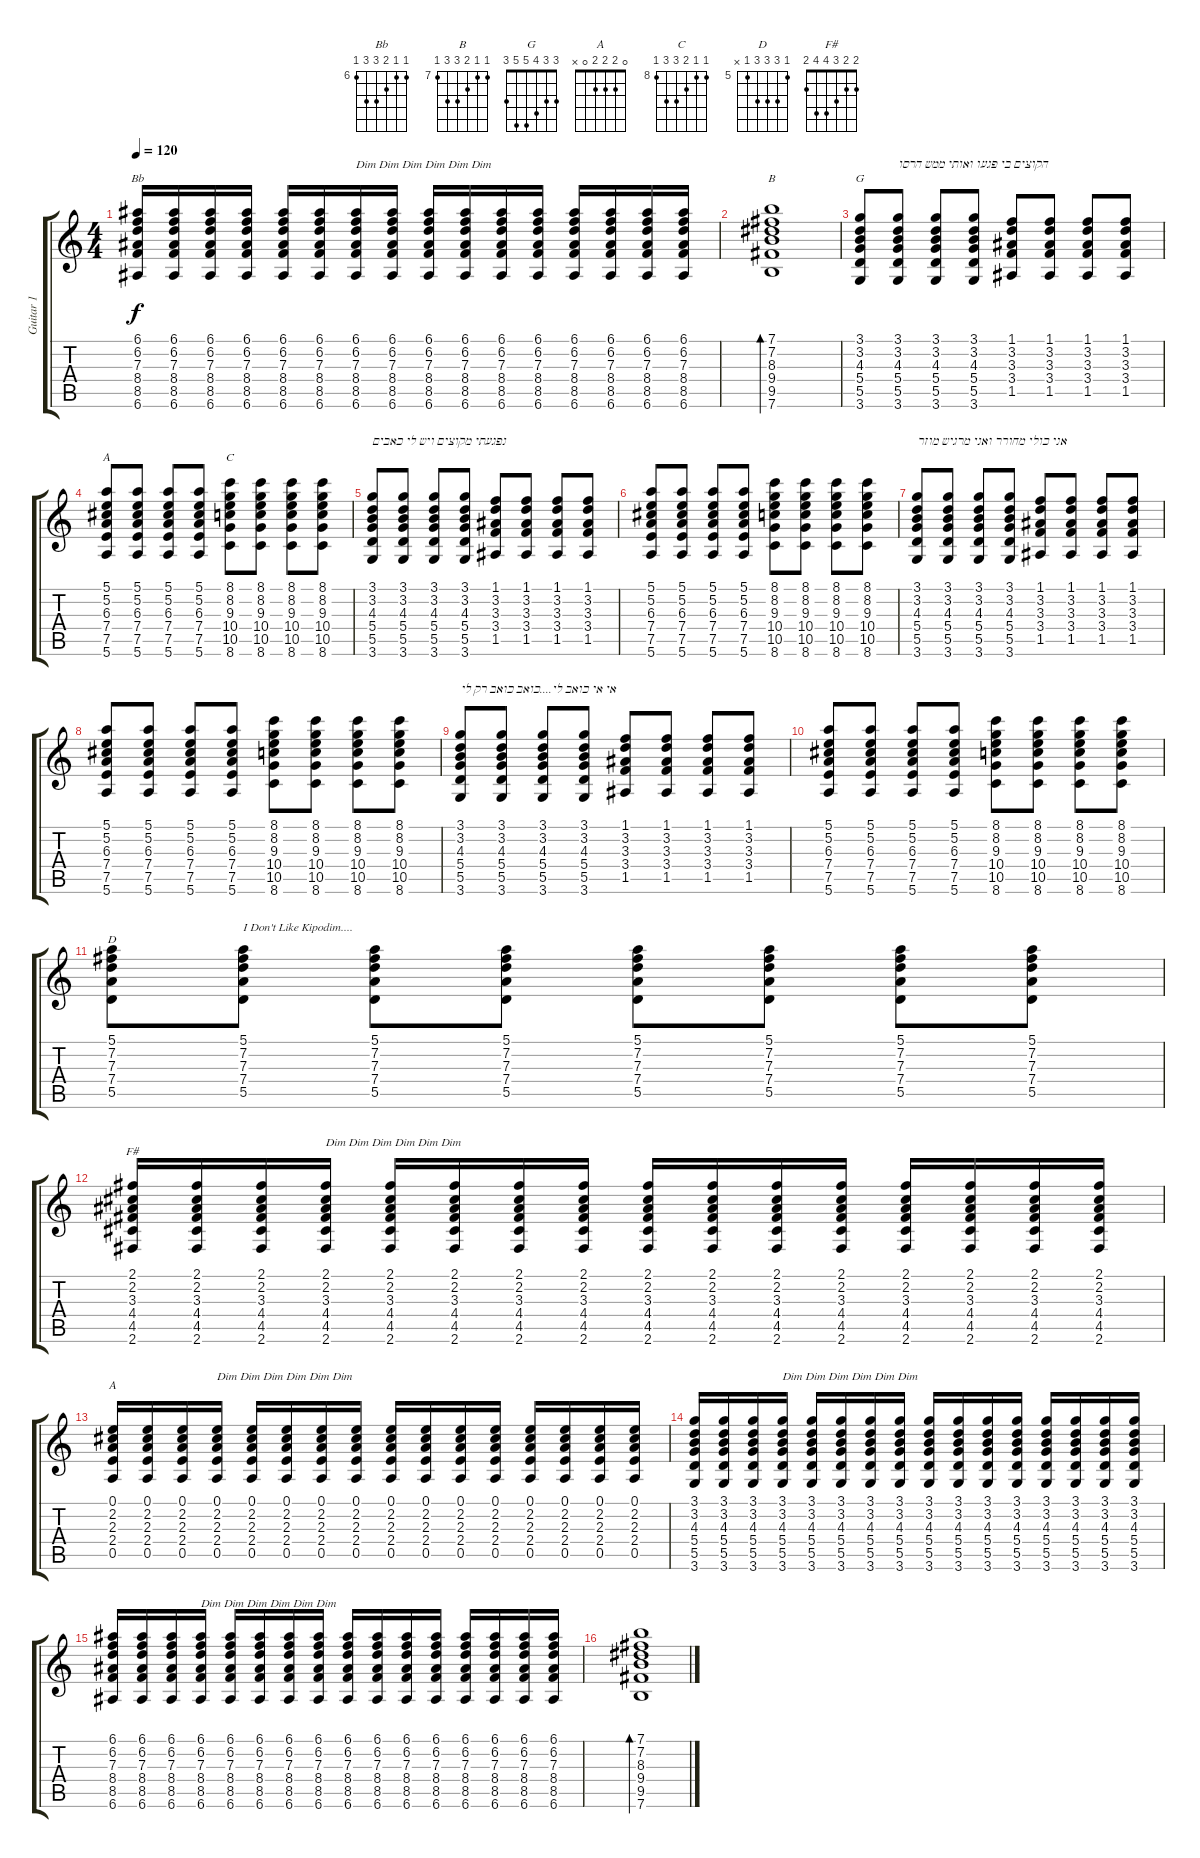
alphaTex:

\track ("Guitar 1" "Guitar 1") {instrument distortionguitar}
\staff {score tabs}
\tuning (E4 B3 G3 D3 A2 E2) {hide}
\chord ("Bb" 6 6 7 8 8 6) {firstfret 6}
\chord ("B" 7 7 8 9 9 7) {firstfret 7}
\chord ("G" 3 3 4 5 5 3)
\chord ("A" 5 5 6 7 7 5) {firstfret 5}
\chord ("C" 8 8 9 10 10 8) {firstfret 8}
\chord ("D" 5 7 7 7 5 x) {firstfret 5}
\chord ("F#" 2 2 3 4 4 2)
\chord ("A" 0 2 2 2 0 x)
\ts (4 4)
\tempo 120
\clef g2
\ks c
(6.1 6.2 7.3 8.4 8.5 6.6).16{ch "Bb" dy f} (6.1 6.2 7.3 8.4 8.5 6.6).16 (6.1 6.2 7.3 8.4 8.5 6.6).16 (6.1 6.2 7.3 8.4 8.5 6.6).16 (6.1 6.2 7.3 8.4 8.5 6.6).16 (6.1 6.2 7.3 8.4 8.5 6.6).16 (6.1 6.2 7.3 8.4 8.5 6.6).16{txt "Dim Dim Dim Dim Dim Dim"} (6.1 6.2 7.3 8.4 8.5 6.6).16 (6.1 6.2 7.3 8.4 8.5 6.6).16 (6.1 6.2 7.3 8.4 8.5 6.6).16 (6.1 6.2 7.3 8.4 8.5 6.6).16 (6.1 6.2 7.3 8.4 8.5 6.6).16 (6.1 6.2 7.3 8.4 8.5 6.6).16 (6.1 6.2 7.3 8.4 8.5 6.6).16 (6.1 6.2 7.3 8.4 8.5 6.6).16 (6.1 6.2 7.3 8.4 8.5 6.6).16 |
(7.1 7.2 8.3 9.4 9.5 7.6).1{bd 30 ch "B"} |
(3.1 3.2 4.3 5.4 5.5 3.6).8{ch "G"} (3.1 3.2 4.3 5.4 5.5 3.6).8{txt "הקוצים בי פגעו ואותי ממש הרסו"} (3.1 3.2 4.3 5.4 5.5 3.6).8 (3.1 3.2 4.3 5.4 5.5 3.6).8 (1.1 3.2 3.3 3.4 1.5).8 (1.1 3.2 3.3 3.4 1.5).8 (1.1 3.2 3.3 3.4 1.5).8 (1.1 3.2 3.3 3.4 1.5).8 |
(5.1 5.2 6.3 7.4 7.5 5.6).8{ch "A"} (5.1 5.2 6.3 7.4 7.5 5.6).8 (5.1 5.2 6.3 7.4 7.5 5.6).8 (5.1 5.2 6.3 7.4 7.5 5.6).8 (8.1 8.2 9.3 10.4 10.5 8.6).8{ch "C"} (8.1 8.2 9.3 10.4 10.5 8.6).8 (8.1 8.2 9.3 10.4 10.5 8.6).8 (8.1 8.2 9.3 10.4 10.5 8.6).8 |
(3.1 3.2 4.3 5.4 5.5 3.6).8{txt "נפגעתי מקוצים ויש לי כאבים"} (3.1 3.2 4.3 5.4 5.5 3.6).8 (3.1 3.2 4.3 5.4 5.5 3.6).8 (3.1 3.2 4.3 5.4 5.5 3.6).8 (1.1 3.2 3.3 3.4 1.5).8 (1.1 3.2 3.3 3.4 1.5).8 (1.1 3.2 3.3 3.4 1.5).8 (1.1 3.2 3.3 3.4 1.5).8 |
(5.1 5.2 6.3 7.4 7.5 5.6).8 (5.1 5.2 6.3 7.4 7.5 5.6).8 (5.1 5.2 6.3 7.4 7.5 5.6).8 (5.1 5.2 6.3 7.4 7.5 5.6).8 (8.1 8.2 9.3 10.4 10.5 8.6).8 (8.1 8.2 9.3 10.4 10.5 8.6).8 (8.1 8.2 9.3 10.4 10.5 8.6).8 (8.1 8.2 9.3 10.4 10.5 8.6).8 |
(3.1 3.2 4.3 5.4 5.5 3.6).8{txt "אני כולי מחורר ואני מרגיש מוזר"} (3.1 3.2 4.3 5.4 5.5 3.6).8 (3.1 3.2 4.3 5.4 5.5 3.6).8 (3.1 3.2 4.3 5.4 5.5 3.6).8 (1.1 3.2 3.3 3.4 1.5).8 (1.1 3.2 3.3 3.4 1.5).8 (1.1 3.2 3.3 3.4 1.5).8 (1.1 3.2 3.3 3.4 1.5).8 |
(5.1 5.2 6.3 7.4 7.5 5.6).8 (5.1 5.2 6.3 7.4 7.5 5.6).8 (5.1 5.2 6.3 7.4 7.5 5.6).8 (5.1 5.2 6.3 7.4 7.5 5.6).8 (8.1 8.2 9.3 10.4 10.5 8.6).8 (8.1 8.2 9.3 10.4 10.5 8.6).8 (8.1 8.2 9.3 10.4 10.5 8.6).8 (8.1 8.2 9.3 10.4 10.5 8.6).8 |
(3.1 3.2 4.3 5.4 5.5 3.6).8{txt "אי אי כואב לי....כואב כואב רק לי"} (3.1 3.2 4.3 5.4 5.5 3.6).8 (3.1 3.2 4.3 5.4 5.5 3.6).8 (3.1 3.2 4.3 5.4 5.5 3.6).8 (1.1 3.2 3.3 3.4 1.5).8 (1.1 3.2 3.3 3.4 1.5).8 (1.1 3.2 3.3 3.4 1.5).8 (1.1 3.2 3.3 3.4 1.5).8 |
(5.1 5.2 6.3 7.4 7.5 5.6).8 (5.1 5.2 6.3 7.4 7.5 5.6).8 (5.1 5.2 6.3 7.4 7.5 5.6).8 (5.1 5.2 6.3 7.4 7.5 5.6).8 (8.1 8.2 9.3 10.4 10.5 8.6).8 (8.1 8.2 9.3 10.4 10.5 8.6).8 (8.1 8.2 9.3 10.4 10.5 8.6).8 (8.1 8.2 9.3 10.4 10.5 8.6).8 |
(5.1 7.2 7.3 7.4 5.5).8{ch "D"} (5.1 7.2 7.3 7.4 5.5).8{txt "I Don't Like Kipodim...."} (5.1 7.2 7.3 7.4 5.5).8 (5.1 7.2 7.3 7.4 5.5).8 (5.1 7.2 7.3 7.4 5.5).8 (5.1 7.2 7.3 7.4 5.5).8 (5.1 7.2 7.3 7.4 5.5).8 (5.1 7.2 7.3 7.4 5.5).8 |
(2.1 2.2 3.3 4.4 4.5 2.6).16{ch "F#"} (2.1 2.2 3.3 4.4 4.5 2.6).16 (2.1 2.2 3.3 4.4 4.5 2.6).16 (2.1 2.2 3.3 4.4 4.5 2.6).16{txt "Dim Dim Dim Dim Dim Dim "} (2.1 2.2 3.3 4.4 4.5 2.6).16 (2.1 2.2 3.3 4.4 4.5 2.6).16 (2.1 2.2 3.3 4.4 4.5 2.6).16 (2.1 2.2 3.3 4.4 4.5 2.6).16 (2.1 2.2 3.3 4.4 4.5 2.6).16 (2.1 2.2 3.3 4.4 4.5 2.6).16 (2.1 2.2 3.3 4.4 4.5 2.6).16 (2.1 2.2 3.3 4.4 4.5 2.6).16 (2.1 2.2 3.3 4.4 4.5 2.6).16 (2.1 2.2 3.3 4.4 4.5 2.6).16 (2.1 2.2 3.3 4.4 4.5 2.6).16 (2.1 2.2 3.3 4.4 4.5 2.6).16 |
(0.1 2.2 2.3 2.4 0.5).16{ch "A"} (0.1 2.2 2.3 2.4 0.5).16 (0.1 2.2 2.3 2.4 0.5).16 (0.1 2.2 2.3 2.4 0.5).16{txt "Dim Dim Dim Dim Dim Dim "} (0.1 2.2 2.3 2.4 0.5).16 (0.1 2.2 2.3 2.4 0.5).16 (0.1 2.2 2.3 2.4 0.5).16 (0.1 2.2 2.3 2.4 0.5).16 (0.1 2.2 2.3 2.4 0.5).16 (0.1 2.2 2.3 2.4 0.5).16 (0.1 2.2 2.3 2.4 0.5).16 (0.1 2.2 2.3 2.4 0.5).16 (0.1 2.2 2.3 2.4 0.5).16 (0.1 2.2 2.3 2.4 0.5).16 (0.1 2.2 2.3 2.4 0.5).16 (0.1 2.2 2.3 2.4 0.5).16 |
(3.1 3.2 4.3 5.4 5.5 3.6).16 (3.1 3.2 4.3 5.4 5.5 3.6).16 (3.1 3.2 4.3 5.4 5.5 3.6).16 (3.1 3.2 4.3 5.4 5.5 3.6).16{txt "Dim Dim Dim Dim Dim Dim "} (3.1 3.2 4.3 5.4 5.5 3.6).16 (3.1 3.2 4.3 5.4 5.5 3.6).16 (3.1 3.2 4.3 5.4 5.5 3.6).16 (3.1 3.2 4.3 5.4 5.5 3.6).16 (3.1 3.2 4.3 5.4 5.5 3.6).16 (3.1 3.2 4.3 5.4 5.5 3.6).16 (3.1 3.2 4.3 5.4 5.5 3.6).16 (3.1 3.2 4.3 5.4 5.5 3.6).16 (3.1 3.2 4.3 5.4 5.5 3.6).16 (3.1 3.2 4.3 5.4 5.5 3.6).16 (3.1 3.2 4.3 5.4 5.5 3.6).16 (3.1 3.2 4.3 5.4 5.5 3.6).16 |
(6.1 6.2 7.3 8.4 8.5 6.6).16 (6.1 6.2 7.3 8.4 8.5 6.6).16 (6.1 6.2 7.3 8.4 8.5 6.6).16 (6.1 6.2 7.3 8.4 8.5 6.6).16{txt "Dim Dim Dim Dim Dim Dim "} (6.1 6.2 7.3 8.4 8.5 6.6).16 (6.1 6.2 7.3 8.4 8.5 6.6).16 (6.1 6.2 7.3 8.4 8.5 6.6).16 (6.1 6.2 7.3 8.4 8.5 6.6).16 (6.1 6.2 7.3 8.4 8.5 6.6).16 (6.1 6.2 7.3 8.4 8.5 6.6).16 (6.1 6.2 7.3 8.4 8.5 6.6).16 (6.1 6.2 7.3 8.4 8.5 6.6).16 (6.1 6.2 7.3 8.4 8.5 6.6).16 (6.1 6.2 7.3 8.4 8.5 6.6).16 (6.1 6.2 7.3 8.4 8.5 6.6).16 (6.1 6.2 7.3 8.4 8.5 6.6).16 |
(7.1 7.2 8.3 9.4 9.5 7.6).1{bd 30}
